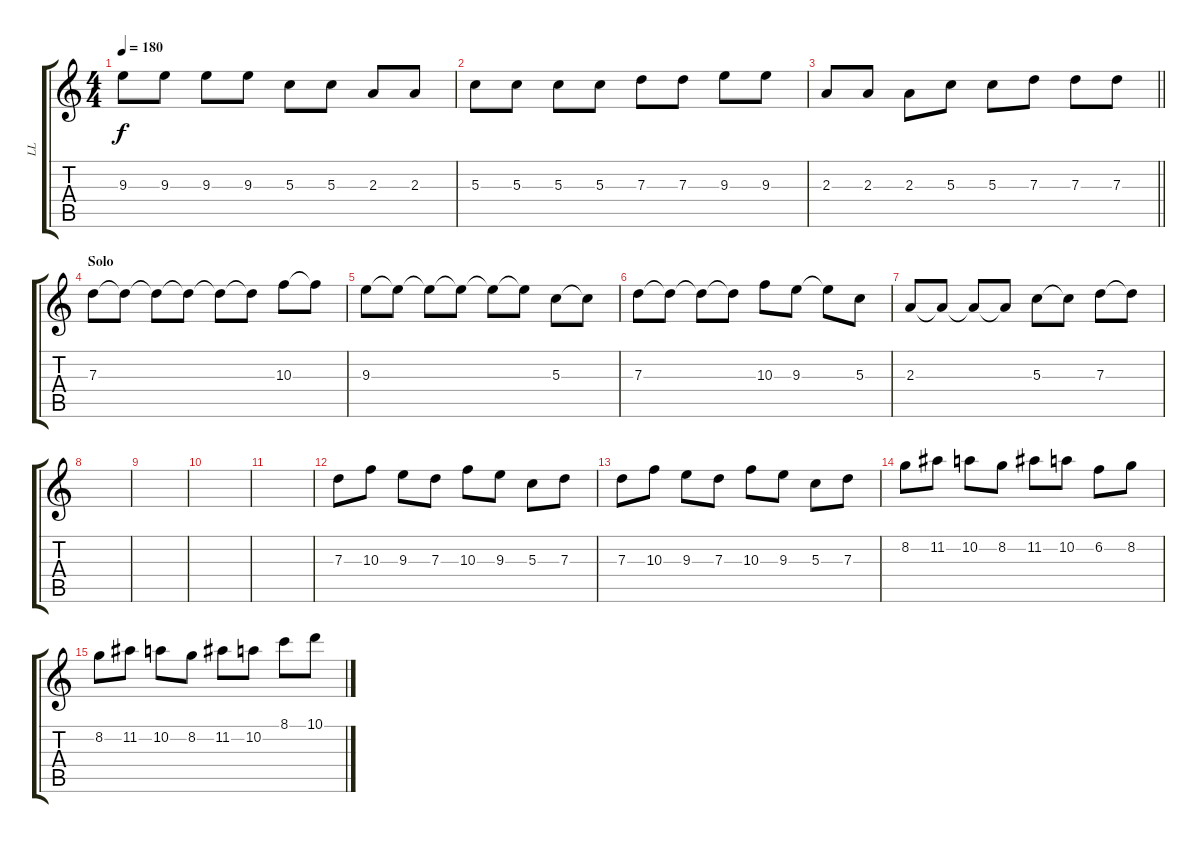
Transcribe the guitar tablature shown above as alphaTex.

\track ("LL" "LL") {instrument distortionguitar}
\staff {score tabs}
\tuning (E4 B3 G3 D3 A2 D2) {hide}
\ts (4 4)
\tempo 180
\clef g2
\ks c
9.3.8{dy f} 9.3.8 9.3.8 9.3.8 5.3.8 5.3.8 2.3.8 2.3.8 |
5.3.8 5.3.8 5.3.8 5.3.8 7.3.8 7.3.8 9.3.8 9.3.8 |
\barLineRight lightlight
2.3.8 2.3.8 2.3.8 5.3.8 5.3.8 7.3.8 7.3.8 7.3.8 |
\section ("" "Solo")
7.3.8 7.3{t}.8 7.3{t}.8 7.3{t}.8 7.3{t}.8 7.3{t}.8 10.3.8 10.3{t}.8 |
9.3.8 9.3{t}.8 9.3{t}.8 9.3{t}.8 9.3{t}.8 9.3{t}.8 5.3.8 5.3{t}.8 |
7.3.8 7.3{t}.8 7.3{t}.8 7.3{t}.8 10.3.8 9.3.8 9.3{t}.8 5.3.8 |
2.3.8 2.3{t}.8 2.3{t}.8 2.3{t}.8 5.3.8 5.3{t}.8 7.3.8 7.3{t}.8 |
|
|
|
|
7.3.8 10.3.8 9.3.8 7.3.8 10.3.8 9.3.8 5.3.8 7.3.8 |
7.3.8 10.3.8 9.3.8 7.3.8 10.3.8 9.3.8 5.3.8 7.3.8 |
8.2.8 11.2.8 10.2.8 8.2.8 11.2.8 10.2.8 6.2.8 8.2.8 |
8.2.8 11.2.8 10.2.8 8.2.8 11.2.8 10.2.8 8.1.8 10.1.8
